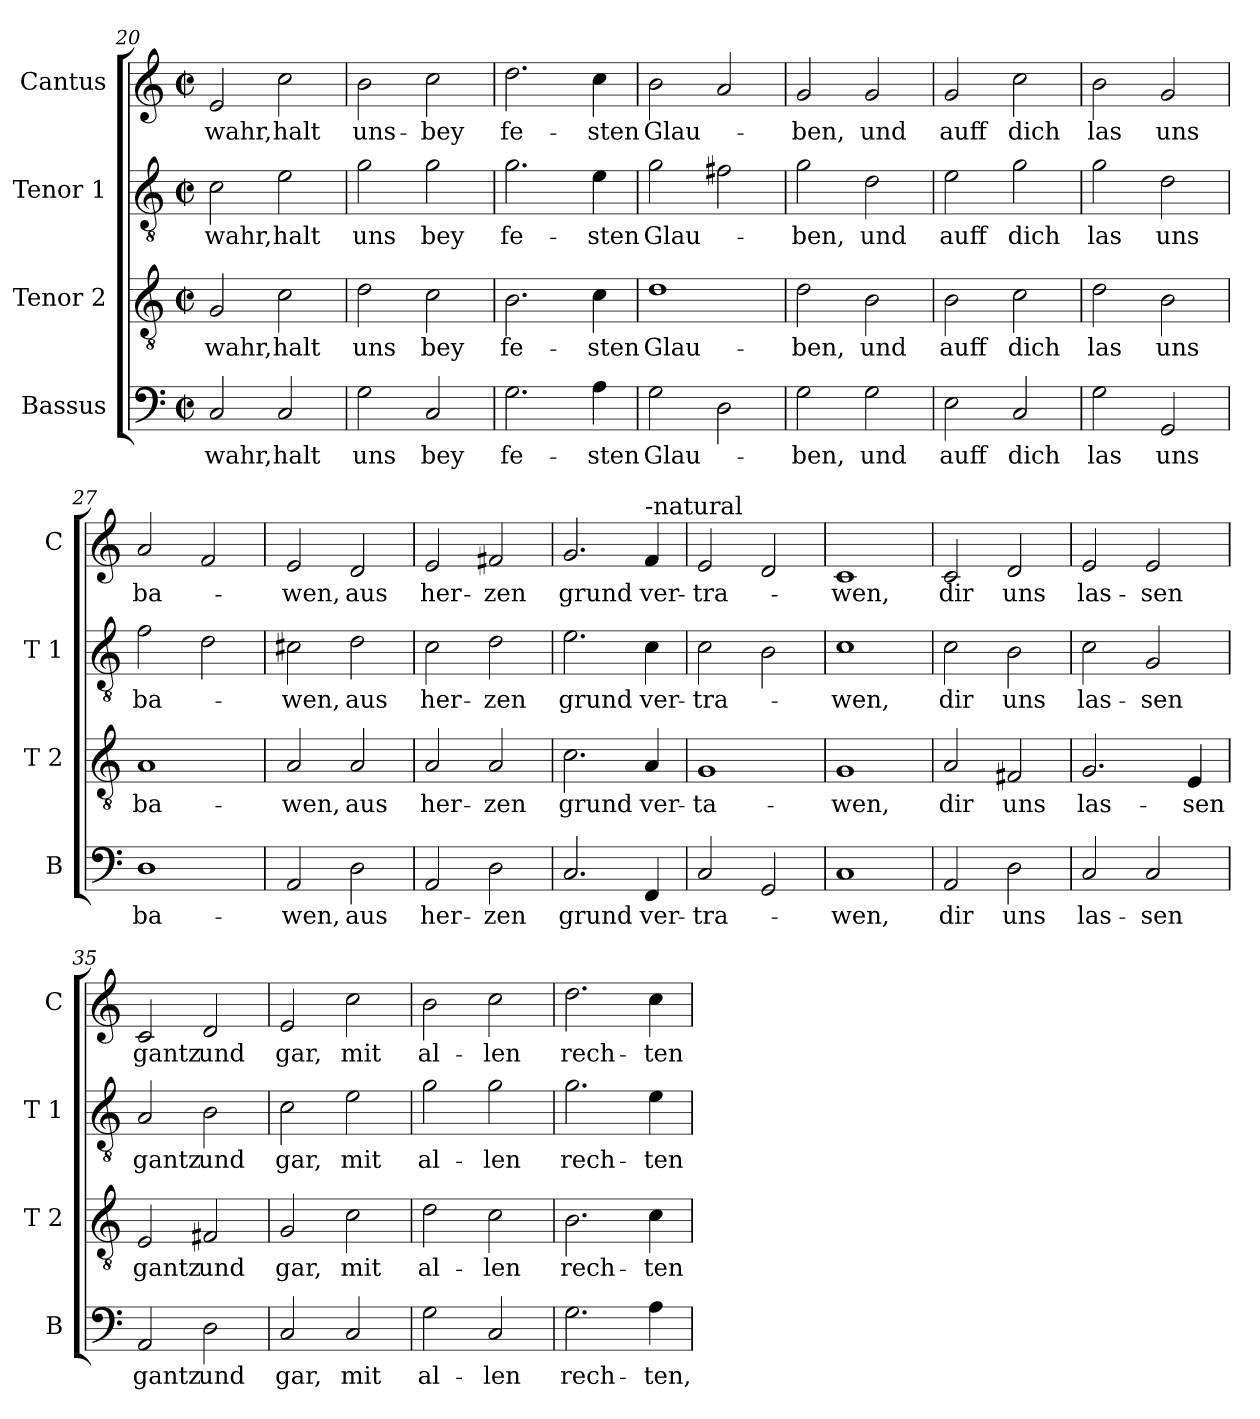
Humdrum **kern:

**kern	**text	**kern	**text	**kern	**text	**kern	**text
*part4	*part4	*part3	*part3	*part2	*part2	*part1	*part1
*staff4	*staff4	*staff3	*staff3	*staff2	*staff2	*staff1	*staff1
*I"Bassus	*	*I"Tenor 2	*	*I"Tenor 1	*	*I"Cantus	*
*I'B	*	*I'T 2	*	*I'T 1	*	*I'C	*
*clefF4	*	*clefGv2	*	*clefGv2	*	*clefG2	*
*k[]	*	*k[]	*	*k[]	*	*k[]	*
*C:	*	*C:	*	*C:	*	*C:	*
*M2/2	*	*M2/2	*	*M2/2	*	*M2/2	*
*met(c|)	*	*met(c|)	*	*met(c|)	*	*met(c|)	*
=20	=20	=20	=20	=20	=20	=20	=20
!	!LO:LY:b	!	!LO:LY:b	!	!LO:LY:b	!	!LO:LY:b
2C/	-wahr,	2G/	-wahr,	2c\	-wahr,	2e/	-wahr,
!	!LO:LY:b	!	!LO:LY:b	!	!LO:LY:b	!	!LO:LY:b
2C/	halt	2c\	halt	2e\	halt	2cc\	halt
=21	=21	=21	=21	=21	=21	=21	=21
!	!LO:LY:b	!	!LO:LY:b	!	!LO:LY:b	!	!LO:LY:b
2G\	uns	2d\	uns	2g\	uns	2b\	uns-
!	!LO:LY:b	!	!LO:LY:b	!	!LO:LY:b	!	!LO:LY:b
2C/	bey	2c\	bey	2g\	bey	2cc\	-bey
=22	=22	=22	=22	=22	=22	=22	=22
!	!LO:LY:b	!	!LO:LY:b	!	!LO:LY:b	!	!LO:LY:b
2.G\	fe-	2.B\	fe-	2.g\	fe-	2.dd\	fe-
!	!LO:LY:b	!	!LO:LY:b	!	!LO:LY:b	!	!LO:LY:b
4A\	-sten	4c\	-sten	4e\	-sten	4cc\	-sten
=23	=23	=23	=23	=23	=23	=23	=23
!	!LO:LY:b	!	!LO:LY:b	!	!LO:LY:b	!	!LO:LY:b
2G\	Glau-	1d	Glau-	2g\	Glau-	2b\	Glau-
2D\	.	.	.	2f#X\	.	2a/	.
=24	=24	=24	=24	=24	=24	=24	=24
!	!LO:LY:b	!	!LO:LY:b	!	!LO:LY:b	!	!LO:LY:b
2G\	-ben,	2d\	-ben,	2g\	-ben,	2g/	-ben,
!	!LO:LY:b	!	!LO:LY:b	!	!LO:LY:b	!	!LO:LY:b
2G\	und	2B\	und	2d\	und	2g/	und
!!LO:LB:g=z
=25	=25	=25	=25	=25	=25	=25	=25
!	!LO:LY:b	!	!LO:LY:b	!	!LO:LY:b	!	!LO:LY:b
2E\	auff	2B\	auff	2e\	auff	2g/	auff
!	!LO:LY:b	!	!LO:LY:b	!	!LO:LY:b	!	!LO:LY:b
2C/	dich	2c\	dich	2g\	dich	2cc\	dich
=26	=26	=26	=26	=26	=26	=26	=26
!	!LO:LY:b	!	!LO:LY:b	!	!LO:LY:b	!	!LO:LY:b
2G\	las	2d\	las	2g\	las	2b\	las
!	!LO:LY:b	!	!LO:LY:b	!	!LO:LY:b	!	!LO:LY:b
2GG/	uns	2B\	uns	2d\	uns	2g/	uns
=27	=27	=27	=27	=27	=27	=27	=27
!	!LO:LY:b	!	!LO:LY:b	!	!LO:LY:b	!	!LO:LY:b
1D	ba-	1A	ba-	2f\	ba-	2a/	ba-
.	.	.	.	2d\	.	2f/	.
=28	=28	=28	=28	=28	=28	=28	=28
!	!LO:LY:b	!	!LO:LY:b	!	!LO:LY:b	!	!LO:LY:b
2AA/	-wen,	2A/	-wen,	2c#X\	-wen,	2e/	-wen,
!	!LO:LY:b	!	!LO:LY:b	!	!LO:LY:b	!	!LO:LY:b
2D\	aus	2A/	aus	2d\	aus	2d/	aus
=29	=29	=29	=29	=29	=29	=29	=29
!	!LO:LY:b	!	!LO:LY:b	!	!LO:LY:b	!	!LO:LY:b
2AA/	her-	2A/	her-	2c\	her-	2e/	her-
!	!LO:LY:b	!	!LO:LY:b	!	!LO:LY:b	!	!LO:LY:b
2D\	-zen	2A/	-zen	2d\	-zen	2f#X/	-zen
=30	=30	=30	=30	=30	=30	=30	=30
!	!LO:LY:b	!	!LO:LY:b	!	!LO:LY:b	!	!LO:LY:b
2.C/	grund	2.c\	grund	2.e\	grund	2.g/	grund
!	!	!	!	!	!	!LO:TX:a:t=-natural	!
!	!LO:LY:b	!	!LO:LY:b	!	!LO:LY:b	!	!LO:LY:b
4FF/	ver-	4A/	ver-	4c\	ver-	4f/	ver-
!!LO:LB:g=z
=31	=31	=31	=31	=31	=31	=31	=31
!	!LO:LY:b	!	!LO:LY:b	!	!LO:LY:b	!	!LO:LY:b
2C/	-tra-	1G	-ta-	2c\	-tra-	2e/	-tra-
2GG/	.	.	.	2B\	.	2d/	.
=32	=32	=32	=32	=32	=32	=32	=32
!	!LO:LY:b	!	!LO:LY:b	!	!LO:LY:b	!	!LO:LY:b
1C	-wen,	1G	-wen,	1c	-wen,	1c	-wen,
=33	=33	=33	=33	=33	=33	=33	=33
!	!LO:LY:b	!	!LO:LY:b	!	!LO:LY:b	!	!LO:LY:b
2AA/	dir	2A/	dir	2c\	dir	2c/	dir
!	!LO:LY:b	!	!LO:LY:b	!	!LO:LY:b	!	!LO:LY:b
2D\	uns	2F#X/	uns	2B\	uns	2d/	uns
=34	=34	=34	=34	=34	=34	=34	=34
!	!LO:LY:b	!	!LO:LY:b	!	!LO:LY:b	!	!LO:LY:b
2C/	las-	2.G/	las-	2c\	las-	2e/	las-
!	!LO:LY:b	!	!	!	!LO:LY:b	!	!LO:LY:b
2C/	-sen	.	.	2G/	-sen	2e/	-sen
!	!	!	!LO:LY:b	!	!	!	!
.	.	4E/	-sen	.	.	.	.
=35	=35	=35	=35	=35	=35	=35	=35
!	!LO:LY:b	!	!LO:LY:b	!	!LO:LY:b	!	!LO:LY:b
2AA/	gantz	2E/	gantz	2A/	gantz	2c/	gantz
!	!LO:LY:b	!	!LO:LY:b	!	!LO:LY:b	!	!LO:LY:b
2D\	und	2F#X/	und	2B\	und	2d/	und
=36	=36	=36	=36	=36	=36	=36	=36
!	!LO:LY:b	!	!LO:LY:b	!	!LO:LY:b	!	!LO:LY:b
2C/	gar,	2G/	gar,	2c\	gar,	2e/	gar,
!	!LO:LY:b	!	!LO:LY:b	!	!LO:LY:b	!	!LO:LY:b
2C/	mit	2c\	mit	2e\	mit	2cc\	mit
!!LO:PB:g=z
=37	=37	=37	=37	=37	=37	=37	=37
!	!LO:LY:b	!	!LO:LY:b	!	!LO:LY:b	!	!LO:LY:b
2G\	al-	2d\	al-	2g\	al-	2b\	al-
!	!LO:LY:b	!	!LO:LY:b	!	!LO:LY:b	!	!LO:LY:b
2C/	-len	2c\	-len	2g\	-len	2cc\	-len
=38	=38	=38	=38	=38	=38	=38	=38
!	!LO:LY:b	!	!LO:LY:b	!	!LO:LY:b	!	!LO:LY:b
2.G\	rech-	2.B\	rech-	2.g\	rech-	2.dd\	rech-
!	!LO:LY:b	!	!LO:LY:b	!	!LO:LY:b	!	!LO:LY:b
4A\	-ten,	4c\	-ten	4e\	-ten	4cc\	-ten
=	=	=	=	=	=	=	=
*-	*-	*-	*-	*-	*-	*-	*-
